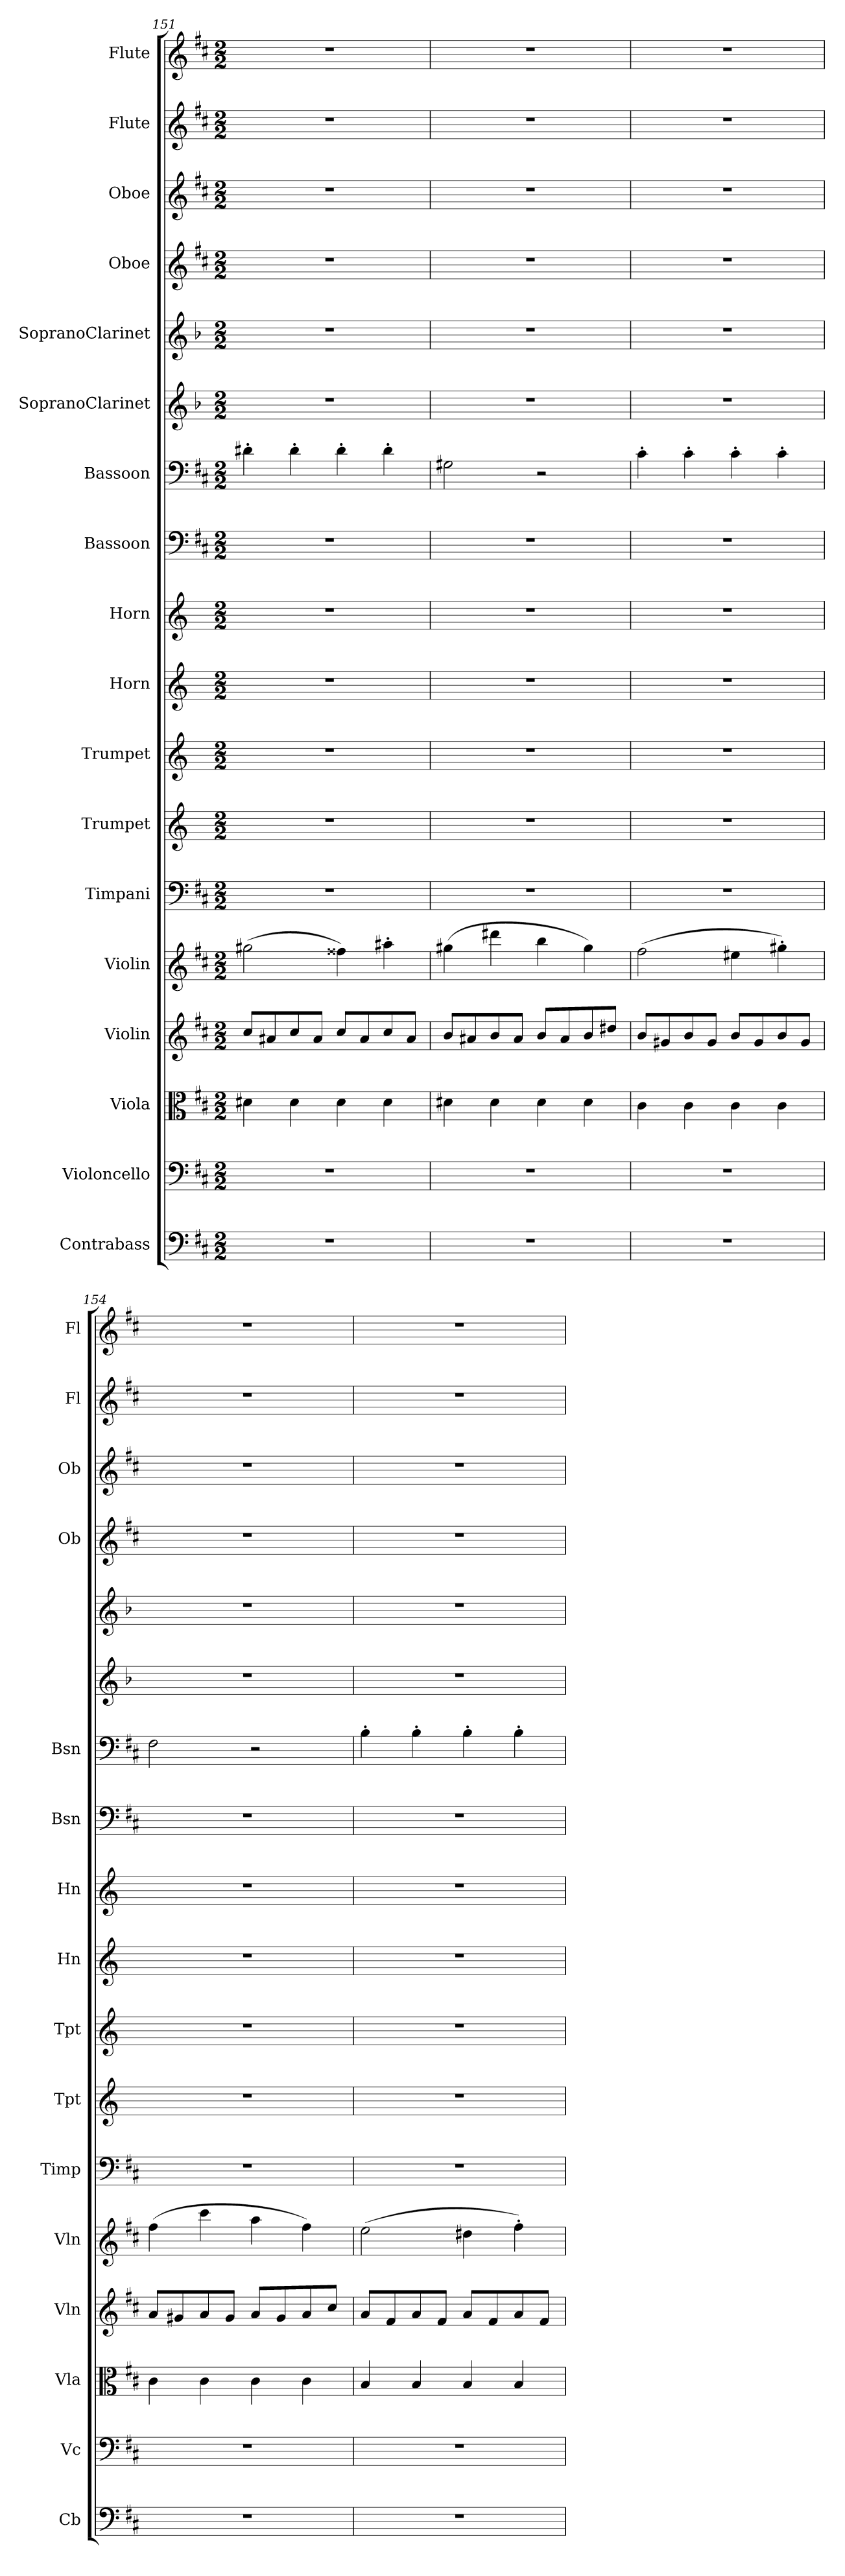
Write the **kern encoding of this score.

**kern	**kern	**kern	**kern	**kern	**kern	**kern	**kern	**kern	**kern	**kern	**kern	**kern	**kern	**kern	**kern	**kern	**kern
*part18	*part17	*part16	*part15	*part14	*part13	*part12	*part11	*part10	*part9	*part8	*part7	*part6	*part5	*part4	*part3	*part2	*part1
*staff18	*staff17	*staff16	*staff15	*staff14	*staff13	*staff12	*staff11	*staff10	*staff9	*staff8	*staff7	*staff6	*staff5	*staff4	*staff3	*staff2	*staff1
*I"Contrabass	*I"Violoncello	*I"Viola	*I"Violin	*I"Violin	*I"Timpani	*I"Trumpet	*I"Trumpet	*I"Horn	*I"Horn	*I"Bassoon	*I"Bassoon	*I"SopranoClarinet	*I"SopranoClarinet	*I"Oboe	*I"Oboe	*I"Flute	*I"Flute
*I'Cb	*I'Vc	*I'Vla	*I'Vln	*I'Vln	*I'Timp	*I'Tpt	*I'Tpt	*I'Hn	*I'Hn	*I'Bsn	*I'Bsn	*	*	*I'Ob	*I'Ob	*I'Fl	*I'Fl
*clefF4	*clefF4	*clefC3	*clefG2	*clefG2	*clefF4	*clefG2	*clefG2	*clefG2	*clefG2	*clefF4	*clefF4	*clefG2	*clefG2	*clefG2	*clefG2	*clefG2	*clefG2
*k[f#c#]	*k[f#c#]	*k[f#c#]	*k[f#c#]	*k[f#c#]	*k[f#c#]	*k[]	*k[]	*k[]	*k[]	*k[f#c#]	*k[f#c#]	*k[b-]	*k[b-]	*k[f#c#]	*k[f#c#]	*k[f#c#]	*k[f#c#]
*M2/2	*M2/2	*M2/2	*M2/2	*M2/2	*M2/2	*M2/2	*M2/2	*M2/2	*M2/2	*M2/2	*M2/2	*M2/2	*M2/2	*M2/2	*M2/2	*M2/2	*M2/2
=151	=151	=151	=151	=151	=151	=151	=151	=151	=151	=151	=151	=151	=151	=151	=151	=151	=151
1r	1r	4d#X\	8cc#/L	(2gg#X\	1r	1r	1r	1r	1r	1r	4d#X'\	1r	1r	1r	1r	1r	1r
.	.	.	8a#X/	.	.	.	.	.	.	.	.	.	.	.	.	.	.
.	.	4d#\	8cc#/	.	.	.	.	.	.	.	4d#'\	.	.	.	.	.	.
.	.	.	8a#/J	.	.	.	.	.	.	.	.	.	.	.	.	.	.
.	.	4d#\	8cc#/L	4ff##X\)	.	.	.	.	.	.	4d#'\	.	.	.	.	.	.
.	.	.	8a#/	.	.	.	.	.	.	.	.	.	.	.	.	.	.
.	.	4d#\	8cc#/	4aa#X'\	.	.	.	.	.	.	4d#'\	.	.	.	.	.	.
.	.	.	8a#/J	.	.	.	.	.	.	.	.	.	.	.	.	.	.
=152	=152	=152	=152	=152	=152	=152	=152	=152	=152	=152	=152	=152	=152	=152	=152	=152	=152
1r	1r	4d#X\	8b/L	(4gg#X\	1r	1r	1r	1r	1r	1r	2G#X\	1r	1r	1r	1r	1r	1r
.	.	.	8a#X/	.	.	.	.	.	.	.	.	.	.	.	.	.	.
.	.	4d#\	8b/	4ddd#X\	.	.	.	.	.	.	.	.	.	.	.	.	.
.	.	.	8a#/J	.	.	.	.	.	.	.	.	.	.	.	.	.	.
.	.	4d#\	8b/L	4bb\	.	.	.	.	.	.	2r	.	.	.	.	.	.
.	.	.	8a#/	.	.	.	.	.	.	.	.	.	.	.	.	.	.
.	.	4d#\	8b/	4gg#\)	.	.	.	.	.	.	.	.	.	.	.	.	.
.	.	.	8dd#X/J	.	.	.	.	.	.	.	.	.	.	.	.	.	.
=153	=153	=153	=153	=153	=153	=153	=153	=153	=153	=153	=153	=153	=153	=153	=153	=153	=153
1r	1r	4c#\	8b/L	(2ff#\	1r	1r	1r	1r	1r	1r	4c#'\	1r	1r	1r	1r	1r	1r
.	.	.	8g#X/	.	.	.	.	.	.	.	.	.	.	.	.	.	.
.	.	4c#\	8b/	.	.	.	.	.	.	.	4c#'\	.	.	.	.	.	.
.	.	.	8g#/J	.	.	.	.	.	.	.	.	.	.	.	.	.	.
.	.	4c#\	8b/L	4ee#X\	.	.	.	.	.	.	4c#'\	.	.	.	.	.	.
.	.	.	8g#/	.	.	.	.	.	.	.	.	.	.	.	.	.	.
.	.	4c#\	8b/	4gg#X'\)	.	.	.	.	.	.	4c#'\	.	.	.	.	.	.
.	.	.	8g#/J	.	.	.	.	.	.	.	.	.	.	.	.	.	.
=154	=154	=154	=154	=154	=154	=154	=154	=154	=154	=154	=154	=154	=154	=154	=154	=154	=154
1r	1r	4c#\	8a/L	(4ff#\	1r	1r	1r	1r	1r	1r	2F#\	1r	1r	1r	1r	1r	1r
.	.	.	8g#X/	.	.	.	.	.	.	.	.	.	.	.	.	.	.
.	.	4c#\	8a/	4ccc#\	.	.	.	.	.	.	.	.	.	.	.	.	.
.	.	.	8g#/J	.	.	.	.	.	.	.	.	.	.	.	.	.	.
.	.	4c#\	8a/L	4aa\	.	.	.	.	.	.	2r	.	.	.	.	.	.
.	.	.	8g#/	.	.	.	.	.	.	.	.	.	.	.	.	.	.
.	.	4c#\	8a/	4ff#\)	.	.	.	.	.	.	.	.	.	.	.	.	.
.	.	.	8cc#/J	.	.	.	.	.	.	.	.	.	.	.	.	.	.
=155	=155	=155	=155	=155	=155	=155	=155	=155	=155	=155	=155	=155	=155	=155	=155	=155	=155
1r	1r	4B/	8a/L	(2ee\	1r	1r	1r	1r	1r	1r	4B'\	1r	1r	1r	1r	1r	1r
.	.	.	8f#/	.	.	.	.	.	.	.	.	.	.	.	.	.	.
.	.	4B/	8a/	.	.	.	.	.	.	.	4B'\	.	.	.	.	.	.
.	.	.	8f#/J	.	.	.	.	.	.	.	.	.	.	.	.	.	.
.	.	4B/	8a/L	4dd#X\	.	.	.	.	.	.	4B'\	.	.	.	.	.	.
.	.	.	8f#/	.	.	.	.	.	.	.	.	.	.	.	.	.	.
.	.	4B/	8a/	4ff#'\)	.	.	.	.	.	.	4B'\	.	.	.	.	.	.
.	.	.	8f#/J	.	.	.	.	.	.	.	.	.	.	.	.	.	.
=	=	=	=	=	=	=	=	=	=	=	=	=	=	=	=	=	=
*-	*-	*-	*-	*-	*-	*-	*-	*-	*-	*-	*-	*-	*-	*-	*-	*-	*-
